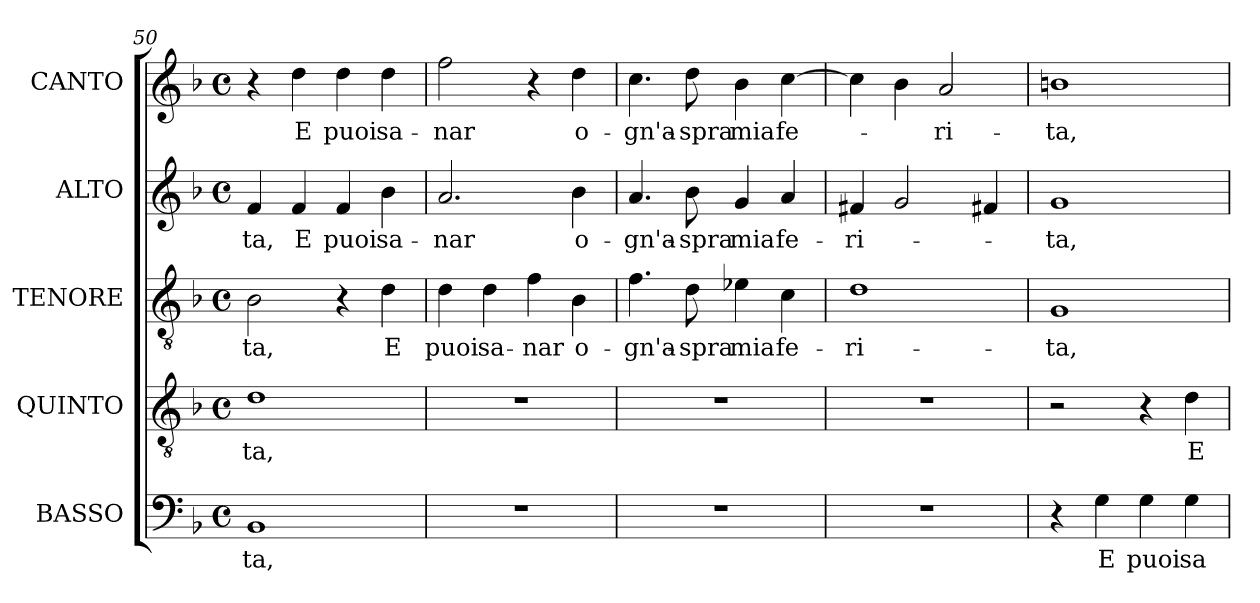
**kern	**text	**kern	**text	**kern	**text	**kern	**text	**kern	**text
*part5	*part5	*part4	*part4	*part3	*part3	*part2	*part2	*part1	*part1
*staff5	*staff5	*staff4	*staff4	*staff3	*staff3	*staff2	*staff2	*staff1	*staff1
*I"BASSO	*	*I"QUINTO	*	*I"TENORE	*	*I"ALTO	*	*I"CANTO	*
*I'B	*	*I'T	*	*	*	*	*	*	*
*clefF4	*	*clefGv2	*	*clefGv2	*	*clefG2	*	*clefG2	*
*	*	*ITrd7c12	*	*ITrd7c12	*	*	*	*	*
*k[b-]	*	*k[b-]	*	*k[b-]	*	*k[b-]	*	*k[b-]	*
*d:	*	*d:	*	*d:	*	*d:	*	*d:	*
*M4/4	*	*M4/4	*	*M4/4	*	*M4/4	*	*M4/4	*
*met(c)	*	*met(c)	*	*met(c)	*	*met(c)	*	*met(c)	*
=50	=50	=50	=50	=50	=50	=50	=50	=50	=50
!	!LO:LY:b:color=#000000	!	!	!	!	!	!	!	!
!	!	!	!LO:LY:b:color=#000000	!	!	!	!	!	!
!	!	!	!	!	!LO:LY:b:color=#000000	!	!	!	!
!	!	!	!	!	!	!	!LO:LY:b:color=#000000	!	!
1BB-i	-ta,	1Di	-ta,	2BB-i\	-ta,	4fi/	-ta,	4r	.
!	!	!	!	!	!	!	!LO:LY:b:color=#000000	!	!
!	!	!	!	!	!	!	!	!	!LO:LY:b:color=#000000
.	.	.	.	.	.	4fi/	E	4ddi\	E
!	!	!	!	!	!	!	!LO:LY:b:color=#000000	!	!
!	!	!	!	!	!	!	!	!	!LO:LY:b:color=#000000
.	.	.	.	4r	.	4fi/	puoi	4ddi\	puoi
!	!	!	!	!	!LO:LY:b:color=#000000	!	!	!	!
!	!	!	!	!	!	!	!LO:LY:b:color=#000000	!	!
!	!	!	!	!	!	!	!	!	!LO:LY:b:color=#000000
.	.	.	.	4Di\	E	4b-i\	sa-	4ddi\	sa-
=51	=51	=51	=51	=51	=51	=51	=51	=51	=51
!	!	!	!	!	!LO:LY:b:color=#000000	!	!	!	!
!	!	!	!	!	!	!	!LO:LY:b:color=#000000	!	!
!	!	!	!	!	!	!	!	!	!LO:LY:b:color=#000000
1r	.	1r	.	4Di\	puoi	2.ai/	-nar	2ffi\	-nar
!	!	!	!	!	!LO:LY:b:color=#000000	!	!	!	!
.	.	.	.	4Di\	sa-	.	.	.	.
!	!	!	!	!	!LO:LY:b:color=#000000	!	!	!	!
.	.	.	.	4Fi\	-nar	.	.	4r	.
!	!	!	!	!	!LO:LY:b:color=#000000	!	!	!	!
!	!	!	!	!	!	!	!LO:LY:b:color=#000000	!	!
!	!	!	!	!	!	!	!	!	!LO:LY:b:color=#000000
.	.	.	.	4BB-i\	o-	4b-i\	o-	4ddi\	o-
=52	=52	=52	=52	=52	=52	=52	=52	=52	=52
!	!	!	!	!	!LO:LY:b:color=#000000	!	!	!	!
!	!	!	!	!	!	!	!LO:LY:b:color=#000000	!	!
!	!	!	!	!	!	!	!	!	!LO:LY:b:color=#000000
1r	.	1r	.	4.Fi\	-gn'a-	4.ai/	-gn'a-	4.cci\	-gn'a-
!	!	!	!	!	!LO:LY:b:color=#000000	!	!	!	!
!	!	!	!	!	!	!	!LO:LY:b:color=#000000	!	!
!	!	!	!	!	!	!	!	!	!LO:LY:b:color=#000000
.	.	.	.	8Di\	-spra	8b-i\	-spra	8ddi\	-spra
!	!	!	!	!	!LO:LY:b:color=#000000	!	!	!	!
!	!	!	!	!	!	!	!LO:LY:b:color=#000000	!	!
!	!	!	!	!	!	!	!	!	!LO:LY:b:color=#000000
.	.	.	.	4E-Xi\	mia	4gi/	mia	4b-i\	mia
!	!	!	!	!	!LO:LY:b:color=#000000	!	!	!	!
!	!	!	!	!	!	!	!LO:LY:b:color=#000000	!	!
!	!	!	!	!	!	!	!	!	!LO:LY:b:color=#000000
.	.	.	.	4Ci\	fe-	4ai/	fe-	[>4cci\	fe-
!!LO:LB:g=z
=53	=53	=53	=53	=53	=53	=53	=53	=53	=53
!	!	!	!	!	!LO:LY:b:color=#000000	!	!	!	!
!	!	!	!	!	!	!	!LO:LY:b:color=#000000	!	!
1r	.	1r	.	1Di	-ri-	4f#Xi/	-ri-	4cci\]	.
.	.	.	.	.	.	2gi/	.	4b-i\	.
!	!	!	!	!	!	!	!	!	!LO:LY:b:color=#000000
.	.	.	.	.	.	.	.	2ai/	-ri-
.	.	.	.	.	.	4f#Xi/	.	.	.
=54	=54	=54	=54	=54	=54	=54	=54	=54	=54
!	!	!	!	!	!LO:LY:b:color=#000000	!	!	!	!
!	!	!	!	!	!	!	!LO:LY:b:color=#000000	!	!
!	!	!	!	!	!	!	!	!	!LO:LY:b:color=#000000
4r	.	2r	.	1GGi	-ta,	1gi	-ta,	1bni	-ta,
!	!LO:LY:b:color=#000000	!	!	!	!	!	!	!	!
4Gi\	E	.	.	.	.	.	.	.	.
!	!LO:LY:b:color=#000000	!	!	!	!	!	!	!	!
4Gi\	puoi	4r	.	.	.	.	.	.	.
!	!LO:LY:b:color=#000000	!	!	!	!	!	!	!	!
!	!	!	!LO:LY:b:color=#000000	!	!	!	!	!	!
4Gi\	sa-	4Di\	E	.	.	.	.	.	.
=	=	=	=	=	=	=	=	=	=
*-	*-	*-	*-	*-	*-	*-	*-	*-	*-
